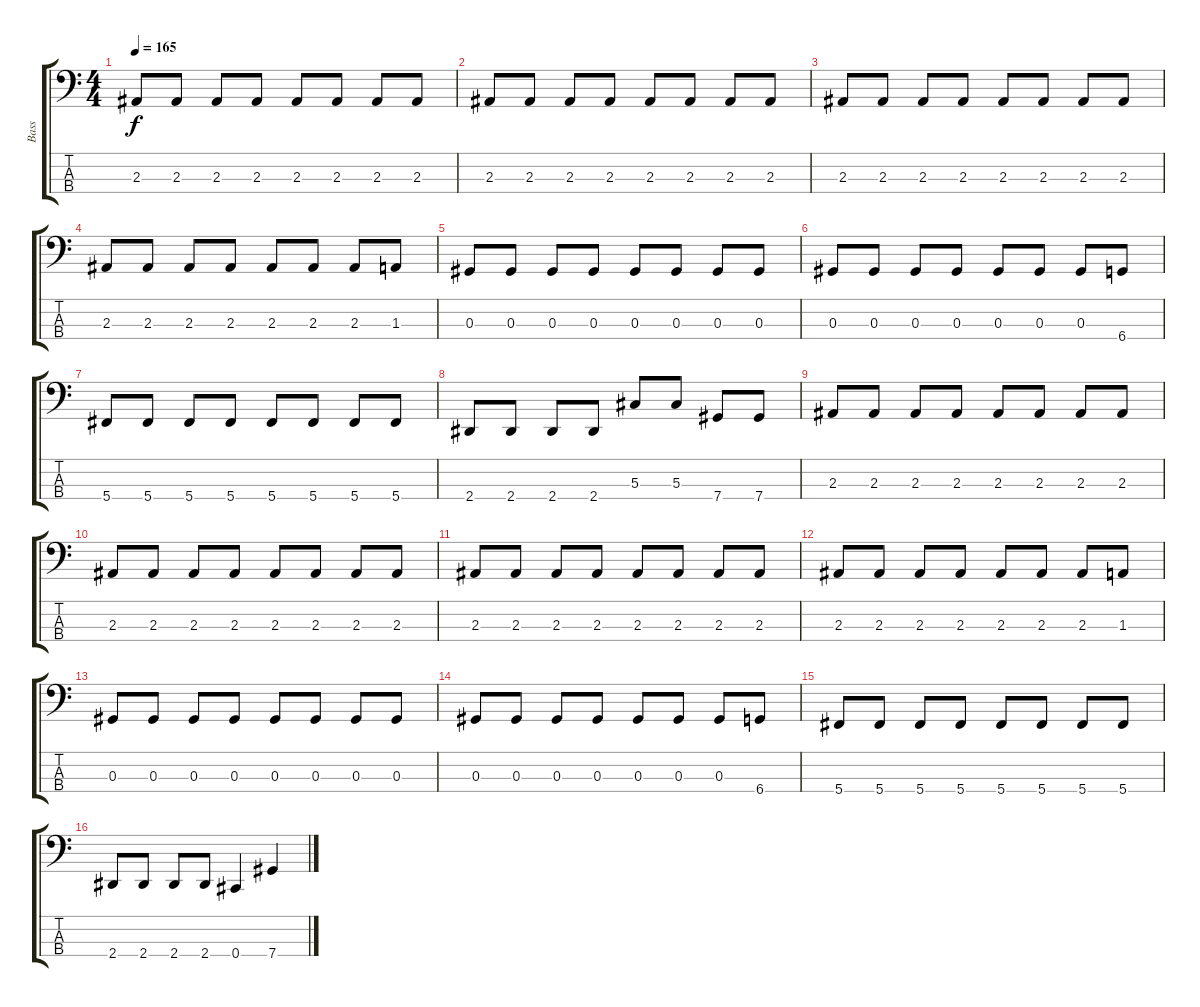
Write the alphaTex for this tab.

\track ("Bass" "Bass") {instrument electricbassfinger}
\staff {score tabs}
\tuning (Gb2 Db2 Ab1 Db1) {hide}
\ts (4 4)
\tempo 165
\clef f4
\ks c
2.3.8{dy f} 2.3.8 2.3.8 2.3.8 2.3.8 2.3.8 2.3.8 2.3.8 |
2.3.8 2.3.8 2.3.8 2.3.8 2.3.8 2.3.8 2.3.8 2.3.8 |
2.3.8 2.3.8 2.3.8 2.3.8 2.3.8 2.3.8 2.3.8 2.3.8 |
2.3.8 2.3.8 2.3.8 2.3.8 2.3.8 2.3.8 2.3.8 1.3.8 |
0.3.8 0.3.8 0.3.8 0.3.8 0.3.8 0.3.8 0.3.8 0.3.8 |
0.3.8 0.3.8 0.3.8 0.3.8 0.3.8 0.3.8 0.3.8 6.4.8 |
5.4.8 5.4.8 5.4.8 5.4.8 5.4.8 5.4.8 5.4.8 5.4.8 |
2.4.8 2.4.8 2.4.8 2.4.8 5.3.8 5.3.8 7.4.8 7.4.8 |
2.3.8 2.3.8 2.3.8 2.3.8 2.3.8 2.3.8 2.3.8 2.3.8 |
2.3.8 2.3.8 2.3.8 2.3.8 2.3.8 2.3.8 2.3.8 2.3.8 |
2.3.8 2.3.8 2.3.8 2.3.8 2.3.8 2.3.8 2.3.8 2.3.8 |
2.3.8 2.3.8 2.3.8 2.3.8 2.3.8 2.3.8 2.3.8 1.3.8 |
0.3.8 0.3.8 0.3.8 0.3.8 0.3.8 0.3.8 0.3.8 0.3.8 |
0.3.8 0.3.8 0.3.8 0.3.8 0.3.8 0.3.8 0.3.8 6.4.8 |
5.4.8 5.4.8 5.4.8 5.4.8 5.4.8 5.4.8 5.4.8 5.4.8 |
2.4.8 2.4.8 2.4.8 2.4.8 0.4.4 7.4.4
